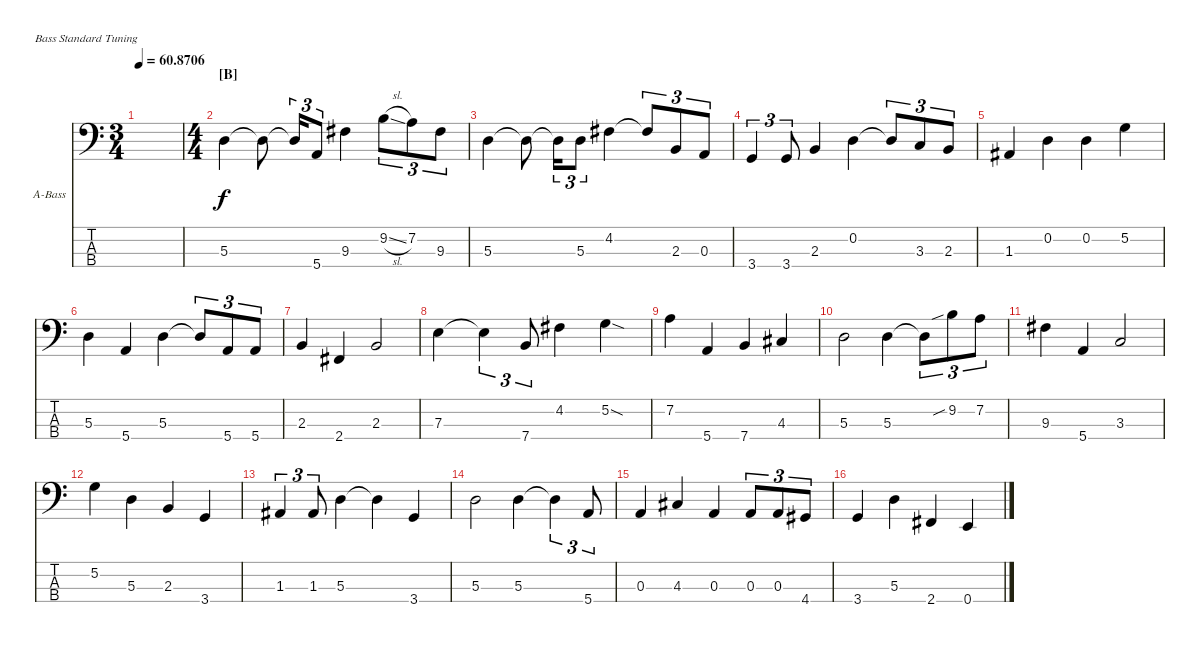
\defaultSystemsLayout 4
\bracketExtendMode nobrackets
\firstSystemTrackNameOrientation horizontal
\otherSystemsTrackNameOrientation horizontal
\track ("Acoustic Bass" "A-Bass") {instrument acousticbass}
\staff {score tabs}
\tuning (G2 D2 A1 E1)
\ts (3 4)
\tempo
60.8706
\accidentals auto
\clef f4
\ottava regular
\simile none
\ks c
|
\ts (4 4)
\section ("B" "")
5.3.4 5.3{t}.8 5.3{t}.16{tu (3 2)} 5.4.8{tu (3 2)} 9.3.4 9.2{sl}.8{tu (3 2)} 7.2.8{tu (3 2)} 9.3.8{tu (3 2)} |
5.3.4 5.3{t}.8 5.3{t}.16{tu (3 2)} 5.3.8{tu (3 2)} 4.2.4 4.2{t}.8{tu (3 2)} 2.3.8{tu (3 2)} 0.3.8{tu (3 2)} |
3.4.4{tu (3 2)} 3.4.8{tu (3 2)} 2.3.4 0.2.4 0.2{t}.8{tu (3 2)} 3.3.8{tu (3 2)} 2.3.8{tu (3 2)} |
1.3.4 0.2.4 0.2.4 5.2.4 |
5.3.4 5.4.4 5.3.4 5.3{t}.8{tu (3 2)} 5.4.8{tu (3 2)} 5.4.8{tu (3 2)} |
2.3.4 2.4.4 2.3.2 |
7.3.4 7.3{t}.4{tu (3 2)} 7.4.8{tu (3 2)} 4.2.4 5.2{sod}.4 |
7.2.4 5.4.4 7.4.4 4.3.4 |
5.3.2 5.3.4 5.3{t}.8{tu (3 2)} 9.2{sib}.8{tu (3 2)} 7.2.8{tu (3 2)} |
9.3.4 5.4.4 3.3.2 |
5.2.4 5.3.4 2.3.4 3.4.4 |
1.3.4{tu (3 2)} 1.3.8{tu (3 2)} 5.3.4 5.3{t}.4 3.4.4 |
5.3.2 5.3.4 5.3{t}.4{tu (3 2)} 5.4.8{tu (3 2)} |
0.3.4 4.3.4 0.3.4 0.3.8{tu (3 2)} 0.3.8{tu (3 2)} 4.4.8{tu (3 2)} |
3.4.4 5.3.4 2.4.4 0.4.4
